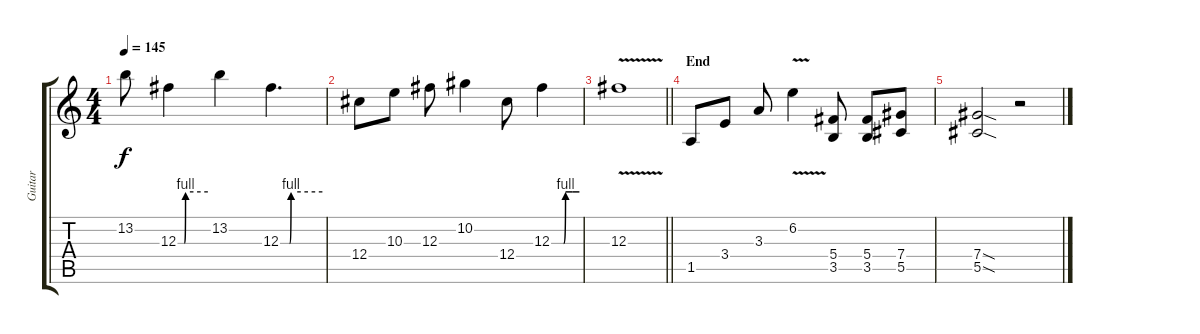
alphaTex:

\track ("Guitar" "Guitar") {instrument distortionguitar}
\staff {score tabs}
\tuning (Eb4 Bb3 Gb3 Db3 Ab2 Db2) {hide}
\ts (4 4)
\tempo 145
\clef g2
\ks c
13.2{t}.8{dy f} 12.3{be (custom 0 0 13 0 15 4 60 4)}.4 13.2.4 12.3{be (custom 0 0 13 0 15 4 60 4)}.4{d} |
12.4.8 10.3.8 12.3.8 10.2.4 12.4.8 12.3{be (custom 0 0 26 0 30 4 45 4 60 4)}.4 |
\barLineRight lightlight
12.3{v}.1 |
\section ("" "End")
1.5.8 3.4.8 3.3.8 6.2{v}.4 (5.4 3.5).8 (5.4 3.5).8 (7.4 5.5).8 |
(7.4{sod} 5.5{sod}).2 r.2
